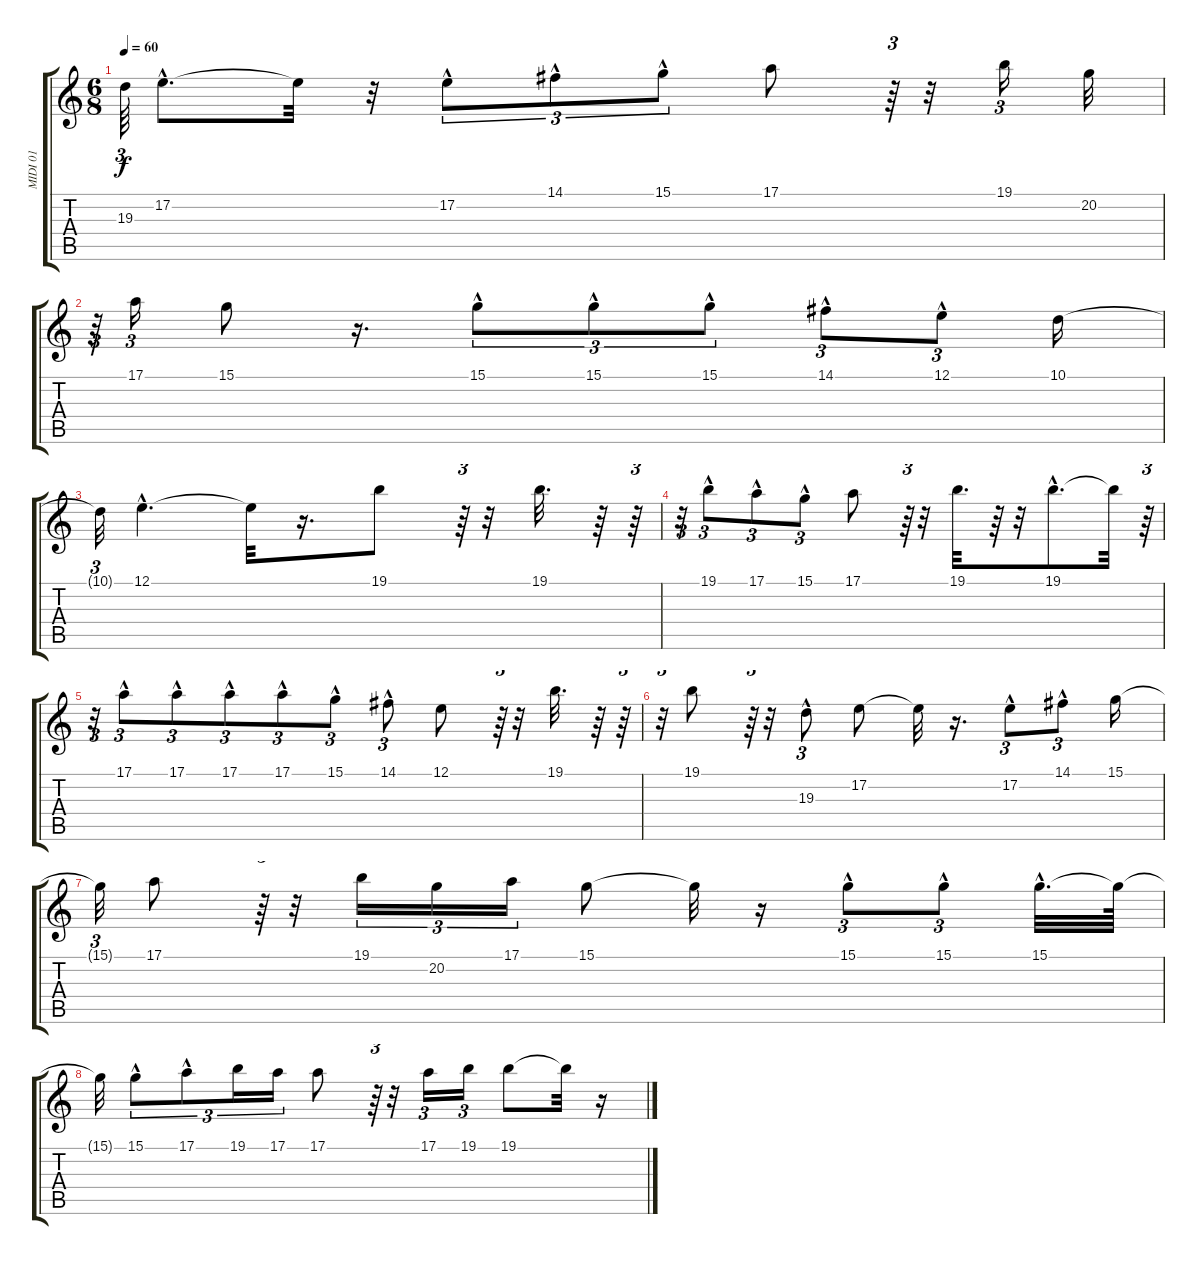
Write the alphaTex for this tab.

\track ("MIDI 01" "MIDI 01") {instrument lead1square}
\staff {score tabs}
\tuning (E4 B3 G3 D3 A2 E2) {hide}
\ts (6 8)
\tempo 60
\clef g2
\ks c
19.3{t}.64{tu (3 2) dy f} 17.2{hac}.8{d} 17.2{t}.32 r.32 17.2{hac}.8{tu (3 2)} 14.1{hac}.8{tu (3 2)} 15.1{hac}.8{tu (3 2)} 17.1.8 r.64{tu (3 2)} r.32 19.1.16{tu (3 2)} 20.2.32 |
r.64{tu (3 2)} 17.1.16{tu (3 2)} 15.1.8 r.16{d} 15.1{hac}.8{tu (3 2)} 15.1{hac}.8{tu (3 2)} 15.1{hac}.8{tu (3 2)} 14.1{hac}.8{tu (3 2)} 12.1{hac}.8{tu (3 2)} 10.1.16 |
10.1{t}.32{tu (3 2)} 12.1{hac}.4{d} 12.1{t}.32 r.16{d} 19.1.8 r.64{tu (3 2)} r.32 19.1.32{d} r.64 r.64{tu (3 2)} |
r.32{tu (3 2)} 19.1{hac}.8{tu (3 2)} 17.1{hac}.8{tu (3 2)} 15.1{hac}.8{tu (3 2)} 17.1.8 r.64{tu (3 2)} r.32 19.1.32{d} r.64 r.32 19.1{hac}.8{d} 19.1{t}.32 r.64{tu (3 2)} |
r.32{tu (3 2)} 17.1{hac}.8{tu (3 2)} 17.1{hac}.8{tu (3 2)} 17.1{hac}.8{tu (3 2)} 17.1{hac}.8{tu (3 2)} 15.1{hac}.8{tu (3 2)} 14.1{hac}.8{tu (3 2)} 12.1.8 r.64{tu (3 2)} r.32 19.1.32{d} r.64 r.64{tu (3 2)} |
r.32{tu (3 2)} 19.1.8 r.64{tu (3 2)} r.32 19.3{hac}.8{tu (3 2)} 17.2.8 17.2{t}.32 r.16{d} 17.2{hac}.8{tu (3 2)} 14.1{hac}.8{tu (3 2)} 15.1.16 |
15.1{t}.32{tu (3 2)} 17.1.8 r.64{tu (3 2)} r.32 19.1.16{tu (3 2)} 20.2.16{tu (3 2)} 17.1.16{tu (3 2)} 15.1.8 15.1{t}.32 r.16 15.1{hac}.8{tu (3 2)} 15.1{hac}.8{tu (3 2)} 15.1{hac}.32{d} 15.1{t}.64 |
15.1{t}.32 15.1{hac}.8{tu (3 2)} 17.1{hac}.8{tu (3 2)} 19.1.16{tu (3 2)} 17.1.16{tu (3 2)} 17.1.8 r.64{tu (3 2)} r.32 17.1.16{tu (3 2)} 19.1.16{tu (3 2)} 19.1.8 19.1{t}.32 r.16
